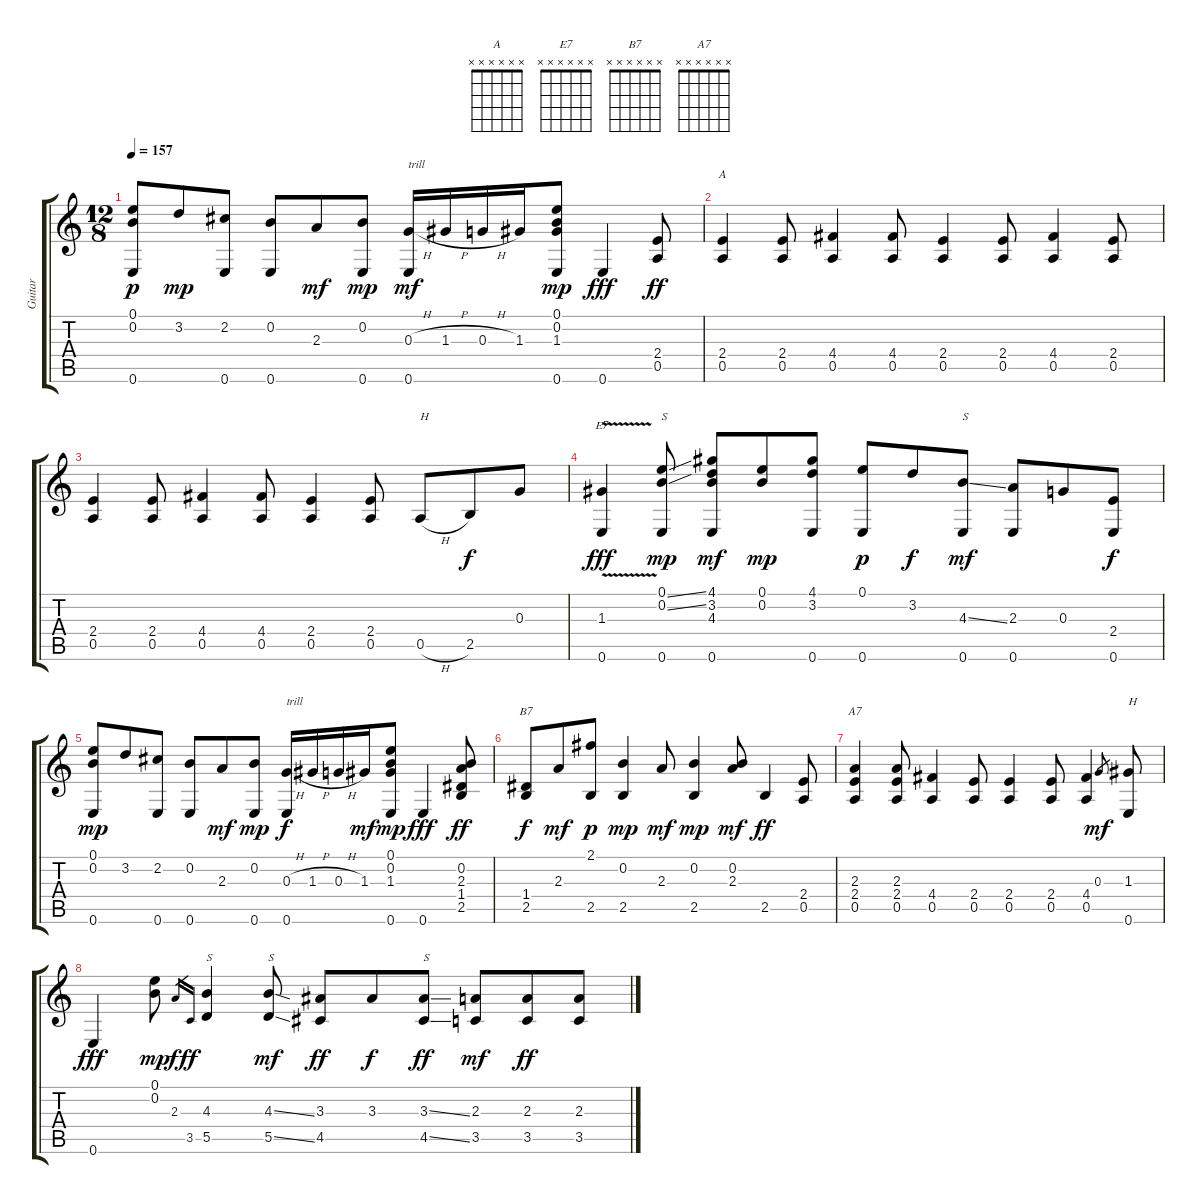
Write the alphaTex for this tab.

\track ("Guitar " "Guitar ") {instrument acousticguitarsteel}
\staff {score tabs}
\tuning (E4 B3 G3 D3 A2 E2) {hide}
\chord ("A" x x x x x x)
\chord ("E7" x x x x x x)
\chord ("B7" x x x x x x)
\chord ("A7" x x x x x x)
\ts (12 8)
\tempo 157
\clef g2
\ks c
(0.1 0.2 0.6).8{dy p} 3.2.8{dy mp} (2.2 0.6).8 (0.2 0.6).8 2.3.8{dy mf} (0.2 0.6).8{dy mp} (0.3{h} 0.6).16{txt "trill" dy mf} 1.3{h}.16 0.3{h}.16 1.3.16 (0.1 0.2 1.3 0.6).8{dy mp} 0.6.4{dy fff} (2.4 0.5).8{dy ff} |
(2.4 0.5).4{ch "A"} (2.4 0.5).8 (4.4 0.5).4 (4.4 0.5).8 (2.4 0.5).4 (2.4 0.5).8 (4.4 0.5).4 (2.4 0.5).8 |
(2.4 0.5).4 (2.4 0.5).8 (4.4 0.5).4 (4.4 0.5).8 (2.4 0.5).4 (2.4 0.5).8 0.5{h}.8{txt "H"} 2.5.8{dy f} 0.3.8 |
(1.3{v} 0.6{v}).4{ch "E7" dy fff} (0.1{ss} 0.2{ss} 0.6).8{txt "S" dy mp} (4.1 3.2 4.3 0.6).8{dy mf} (0.1 0.2).8{dy mp} (4.1 3.2 0.6).8 (0.1 0.6).8{dy p} 3.2.8{dy f} (4.3{ss} 0.6).8{txt "S" dy mf} (2.3 0.6).8 0.3.8 (2.4 0.6).8{dy f} |
(0.1 0.2 0.6).8{dy mp} 3.2.8 (2.2 0.6).8 (0.2 0.6).8 2.3.8{dy mf} (0.2 0.6).8{dy mp} (0.3{h} 0.6).16{txt "trill" dy f} 1.3{h}.16 0.3{h}.16 1.3.16{dy mf} (0.1 0.2 1.3 0.6).8{dy mp} 0.6.4{dy fff} (0.2 2.3 1.4 2.5).8{dy ff} |
(1.4 2.5).8{ch "B7" dy f} 2.3.8{dy mf} (2.1 2.5).8{dy p} (0.2 2.5).4{dy mp} 2.3.8{dy mf} (0.2 2.5).4{dy mp} (0.2 2.3).8{dy mf} 2.5.4{dy ff} (2.4 0.5).8 |
(2.3 2.4 0.5).4{ch "A7"} (2.3 2.4 0.5).8 (4.4 0.5).4 (2.4 0.5).8 (2.4 0.5).4 (2.4 0.5).8 (4.4 0.5).4 0.3.8{gr dy mf} (1.3 0.6).8{txt "H"} |
0.6.4{dy fff} (0.1 0.2).8{dy mp} 2.3.16{gr dy f} 3.5.16{gr dy ff} (4.3 5.5).4{txt "S"} (4.3{ss} 5.5{ss}).8{txt "S" dy mf} (3.3 4.5).8{dy ff} 3.3.8{dy f} (3.3{ss} 4.5{ss}).8{txt "S" dy ff} (2.3 3.5).8{dy mf} (2.3 3.5).8{dy ff} (2.3 3.5).8
